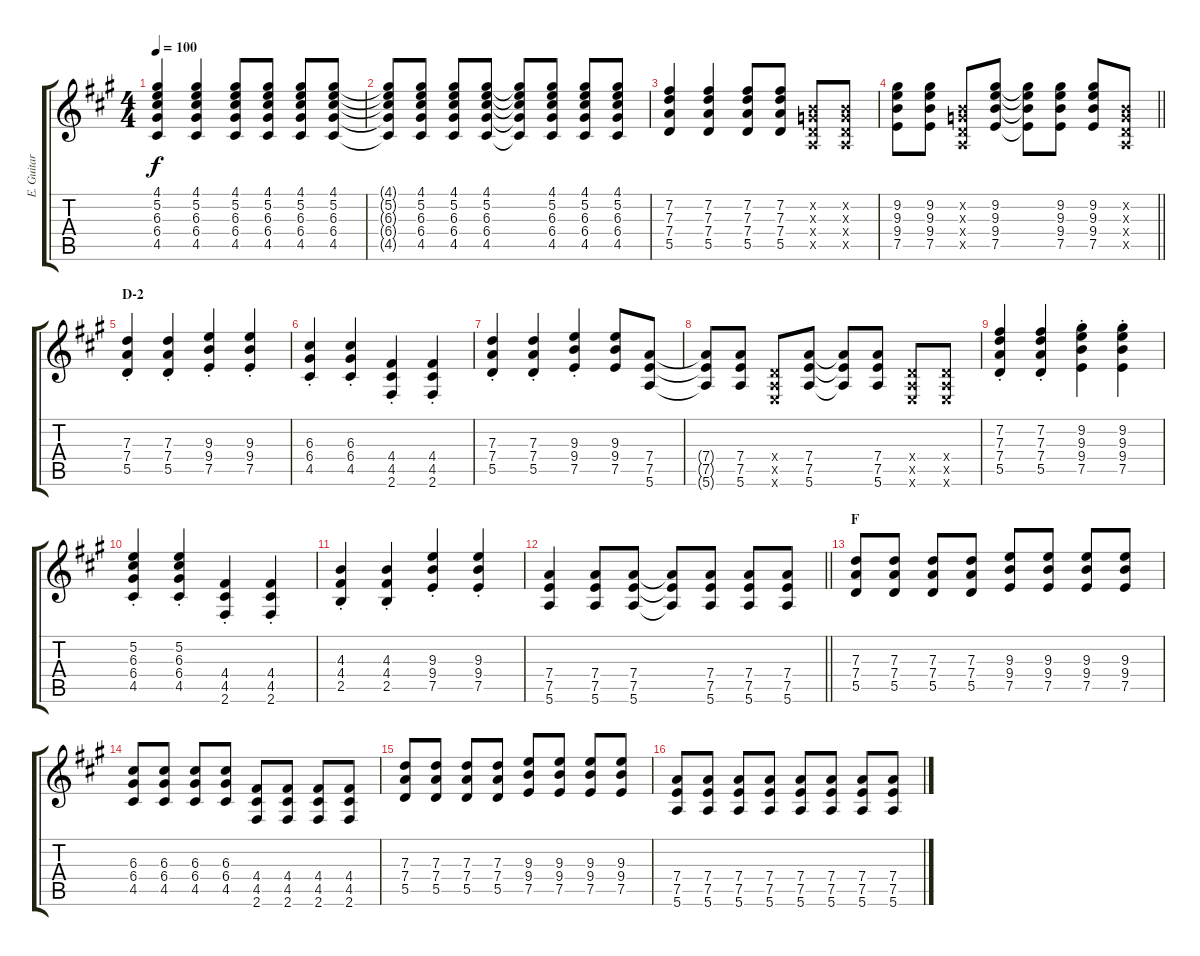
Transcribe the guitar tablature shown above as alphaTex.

\track ("E. Guitar II" "E. Guitar ") {instrument overdrivenguitar}
\staff {score tabs}
\tuning (E4 B3 G3 D3 A2 E2) {hide}
\ts (4 4)
\tempo 100
\clef g2
\ks a
(4.1 5.2 6.3 6.4 4.5).4{dy f} (4.1 5.2 6.3 6.4 4.5).4 (4.1 5.2 6.3 6.4 4.5).8 (4.1 5.2 6.3 6.4 4.5).8 (4.1 5.2 6.3 6.4 4.5).8 (4.1 5.2 6.3 6.4 4.5).8 |
(4.1{t} 5.2{t} 6.3{t} 6.4{t} 4.5{t}).8 (4.1 5.2 6.3 6.4 4.5).8 (4.1 5.2 6.3 6.4 4.5).8 (4.1 5.2 6.3 6.4 4.5).8 (4.1{t} 5.2{t} 6.3{t} 6.4{t} 4.5{t}).8 (4.1 5.2 6.3 6.4 4.5).8 (4.1 5.2 6.3 6.4 4.5).8 (4.1 5.2 6.3 6.4 4.5).8 |
(7.2 7.3 7.4 5.5).4 (7.2 7.3 7.4 5.5).4 (7.2 7.3 7.4 5.5).8 (7.2 7.3 7.4 5.5).8 (0.2{x} 0.3{x} 0.4{x} 0.5{x}).8 (0.2{x} 0.3{x} 0.4{x} 0.5{x}).8 |
\barLineRight lightlight
(9.2 9.3 9.4 7.5).8 (9.2 9.3 9.4 7.5).8 (0.2{x} 0.3{x} 0.4{x} 0.5{x}).8 (9.2 9.3 9.4 7.5).8 (9.2{t} 9.3{t} 9.4{t} 7.5{t}).8 (9.2 9.3 9.4 7.5).8 (9.2 9.3 9.4 7.5).8 (0.2{x} 0.3{x} 0.4{x} 0.5{x}).8 |
\section ("" "D-2")
(7.3{st} 7.4{st} 5.5{st}).4 (7.3{st} 7.4{st} 5.5{st}).4 (9.3{st} 9.4{st} 7.5{st}).4 (9.3{st} 9.4{st} 7.5{st}).4 |
(6.3{st} 6.4{st} 4.5{st}).4 (6.3{st} 6.4{st} 4.5{st}).4 (4.4{st} 4.5{st} 2.6{st}).4 (4.4{st} 4.5{st} 2.6{st}).4 |
(7.3{st} 7.4{st} 5.5{st}).4 (7.3{st} 7.4{st} 5.5{st}).4 (9.3{st} 9.4{st} 7.5{st}).4 (9.3 9.4 7.5).8 (7.4 7.5 5.6).8 |
(7.4{t} 7.5{t} 5.6{t}).8 (7.4 7.5 5.6).8 (0.4{x} 0.5{x} 0.6{x}).8 (7.4 7.5 5.6).8 (7.4{t} 7.5{t} 5.6{t}).8 (7.4 7.5 5.6).8 (0.4{x} 0.5{x} 0.6{x}).8 (0.4{x} 0.5{x} 0.6{x}).8 |
(7.2{st} 7.3{st} 7.4{st} 5.5{st}).4 (7.2{st} 7.3{st} 7.4{st} 5.5{st}).4 (9.2{st} 9.3{st} 9.4{st} 7.5{st}).4 (9.2{st} 9.3{st} 9.4{st} 7.5{st}).4 |
(5.2{st} 6.3{st} 6.4{st} 4.5{st}).4 (5.2{st} 6.3{st} 6.4{st} 4.5{st}).4 (4.4{st} 4.5{st} 2.6{st}).4 (4.4{st} 4.5{st} 2.6{st}).4 |
(4.3{st} 4.4{st} 2.5{st}).4 (4.3{st} 4.4{st} 2.5{st}).4 (9.3{st} 9.4{st} 7.5{st}).4 (9.3{st} 9.4{st} 7.5{st}).4 |
\barLineRight lightlight
(7.4 7.5 5.6).4 (7.4 7.5 5.6).8 (7.4 7.5 5.6).8 (7.4{t} 7.5{t} 5.6{t}).8 (7.4 7.5 5.6).8 (7.4 7.5 5.6).8 (7.4 7.5 5.6).8 |
\section ("" "F")
(7.3 7.4 5.5).8 (7.3 7.4 5.5).8 (7.3 7.4 5.5).8 (7.3 7.4 5.5).8 (9.3 9.4 7.5).8 (9.3 9.4 7.5).8 (9.3 9.4 7.5).8 (9.3 9.4 7.5).8 |
(6.3 6.4 4.5).8 (6.3 6.4 4.5).8 (6.3 6.4 4.5).8 (6.3 6.4 4.5).8 (4.4 4.5 2.6).8 (4.4 4.5 2.6).8 (4.4 4.5 2.6).8 (4.4 4.5 2.6).8 |
(7.3 7.4 5.5).8 (7.3 7.4 5.5).8 (7.3 7.4 5.5).8 (7.3 7.4 5.5).8 (9.3 9.4 7.5).8 (9.3 9.4 7.5).8 (9.3 9.4 7.5).8 (9.3 9.4 7.5).8 |
(7.4 7.5 5.6).8 (7.4 7.5 5.6).8 (7.4 7.5 5.6).8 (7.4 7.5 5.6).8 (7.4 7.5 5.6).8 (7.4 7.5 5.6).8 (7.4 7.5 5.6).8 (7.4 7.5 5.6).8
